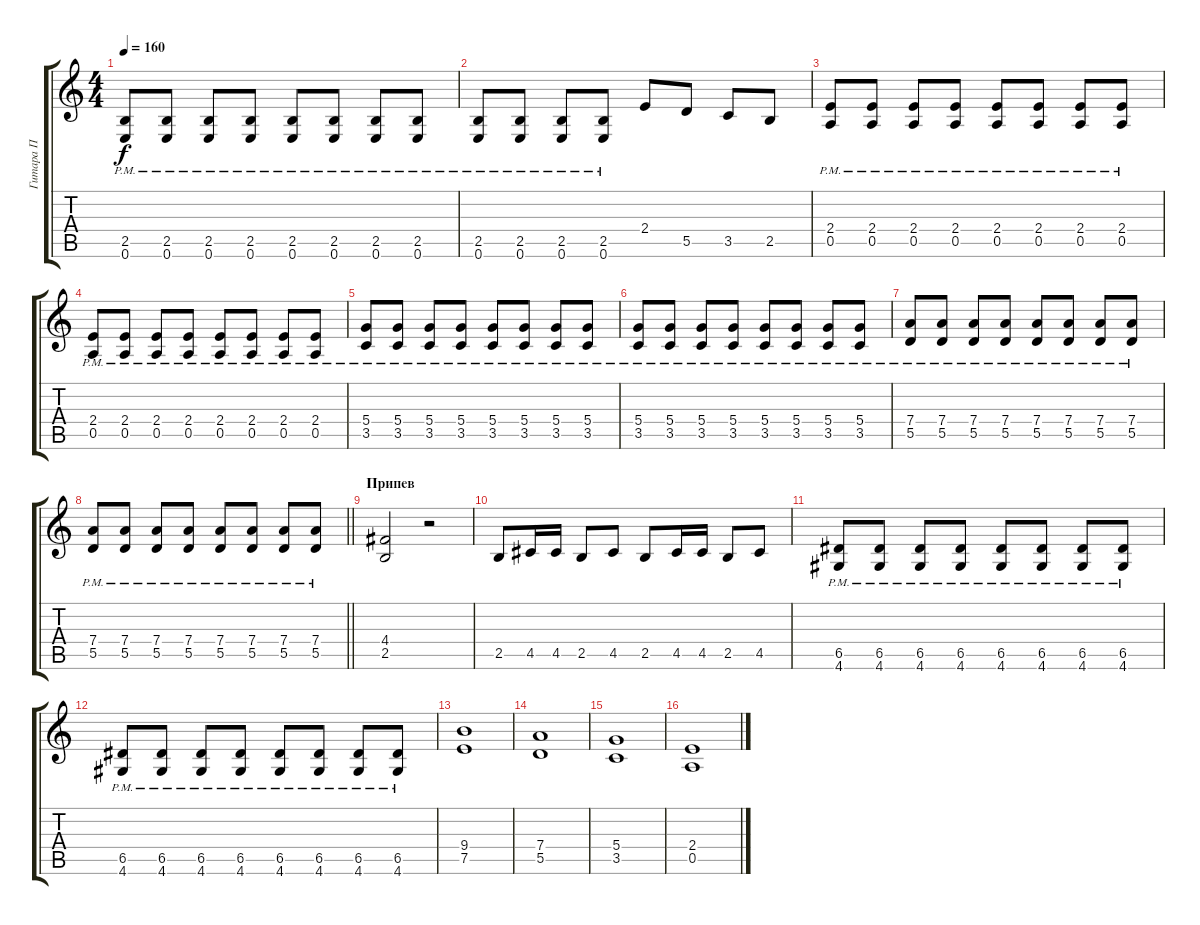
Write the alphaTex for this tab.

\track ("Гитара П" "Гитара П") {instrument overdrivenguitar}
\staff {score tabs}
\tuning (E4 B3 G3 D3 A2 E2) {hide}
\ts (4 4)
\tempo 160
\clef g2
\ks c
(2.5{pm} 0.6{pm}).8{dy f} (2.5{pm} 0.6{pm}).8 (2.5{pm} 0.6{pm}).8 (2.5{pm} 0.6{pm}).8 (2.5{pm} 0.6{pm}).8 (2.5{pm} 0.6{pm}).8 (2.5{pm} 0.6{pm}).8 (2.5{pm} 0.6{pm}).8 |
(2.5{pm} 0.6{pm}).8 (2.5{pm} 0.6{pm}).8 (2.5{pm} 0.6{pm}).8 (2.5{pm} 0.6{pm}).8 2.4.8 5.5.8 3.5.8 2.5.8 |
(2.4{pm} 0.5{pm}).8 (2.4{pm} 0.5{pm}).8 (2.4{pm} 0.5{pm}).8 (2.4{pm} 0.5{pm}).8 (2.4{pm} 0.5{pm}).8 (2.4{pm} 0.5{pm}).8 (2.4{pm} 0.5{pm}).8 (2.4{pm} 0.5{pm}).8 |
(2.4{pm} 0.5{pm}).8 (2.4{pm} 0.5{pm}).8 (2.4{pm} 0.5{pm}).8 (2.4{pm} 0.5{pm}).8 (2.4{pm} 0.5{pm}).8 (2.4{pm} 0.5{pm}).8 (2.4{pm} 0.5{pm}).8 (2.4{pm} 0.5{pm}).8 |
(5.4{pm} 3.5{pm}).8 (5.4{pm} 3.5{pm}).8 (5.4{pm} 3.5{pm}).8 (5.4{pm} 3.5{pm}).8 (5.4{pm} 3.5{pm}).8 (5.4{pm} 3.5{pm}).8 (5.4{pm} 3.5{pm}).8 (5.4{pm} 3.5{pm}).8 |
(5.4{pm} 3.5{pm}).8 (5.4{pm} 3.5{pm}).8 (5.4{pm} 3.5{pm}).8 (5.4{pm} 3.5{pm}).8 (5.4{pm} 3.5{pm}).8 (5.4{pm} 3.5{pm}).8 (5.4{pm} 3.5{pm}).8 (5.4{pm} 3.5{pm}).8 |
(7.4{pm} 5.5{pm}).8 (7.4{pm} 5.5{pm}).8 (7.4{pm} 5.5{pm}).8 (7.4{pm} 5.5{pm}).8 (7.4{pm} 5.5{pm}).8 (7.4{pm} 5.5{pm}).8 (7.4{pm} 5.5{pm}).8 (7.4{pm} 5.5{pm}).8 |
\barLineRight lightlight
(7.4{pm} 5.5{pm}).8 (7.4{pm} 5.5{pm}).8 (7.4{pm} 5.5{pm}).8 (7.4{pm} 5.5{pm}).8 (7.4{pm} 5.5{pm}).8 (7.4{pm} 5.5{pm}).8 (7.4{pm} 5.5{pm}).8 (7.4{pm} 5.5{pm}).8 |
\section ("" "Припев")
(4.4 2.5).2 r.2 |
2.5.8 4.5.16 4.5.16 2.5.8 4.5.8 2.5.8 4.5.16 4.5.16 2.5.8 4.5.8 |
(6.5{pm} 4.6{pm}).8 (6.5{pm} 4.6{pm}).8 (6.5{pm} 4.6{pm}).8 (6.5{pm} 4.6{pm}).8 (6.5{pm} 4.6{pm}).8 (6.5{pm} 4.6{pm}).8 (6.5{pm} 4.6{pm}).8 (6.5{pm} 4.6{pm}).8 |
(6.5{pm} 4.6{pm}).8 (6.5{pm} 4.6{pm}).8 (6.5{pm} 4.6{pm}).8 (6.5{pm} 4.6{pm}).8 (6.5{pm} 4.6{pm}).8 (6.5{pm} 4.6{pm}).8 (6.5{pm} 4.6{pm}).8 (6.5{pm} 4.6{pm}).8 |
(9.4 7.5).1 |
(7.4 5.5).1 |
(5.4 3.5).1 |
(2.4 0.5).1
